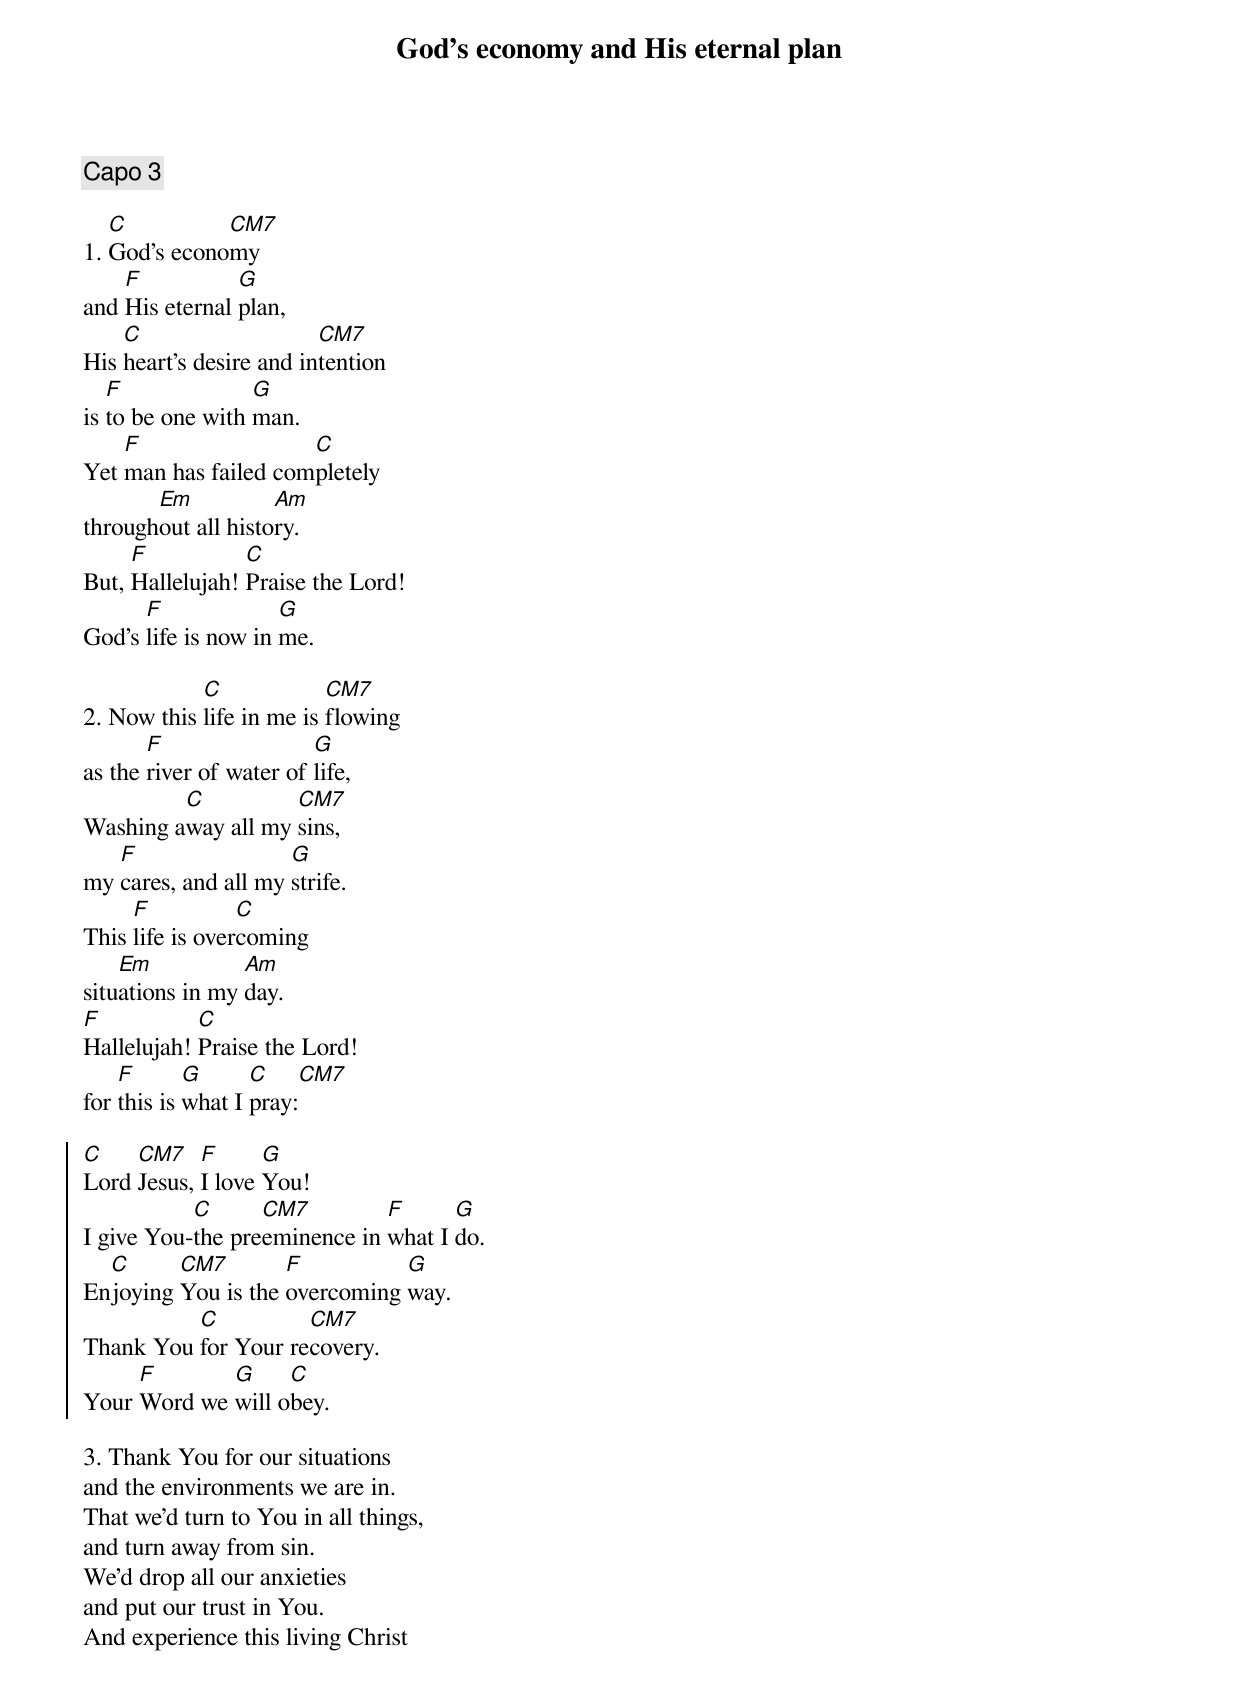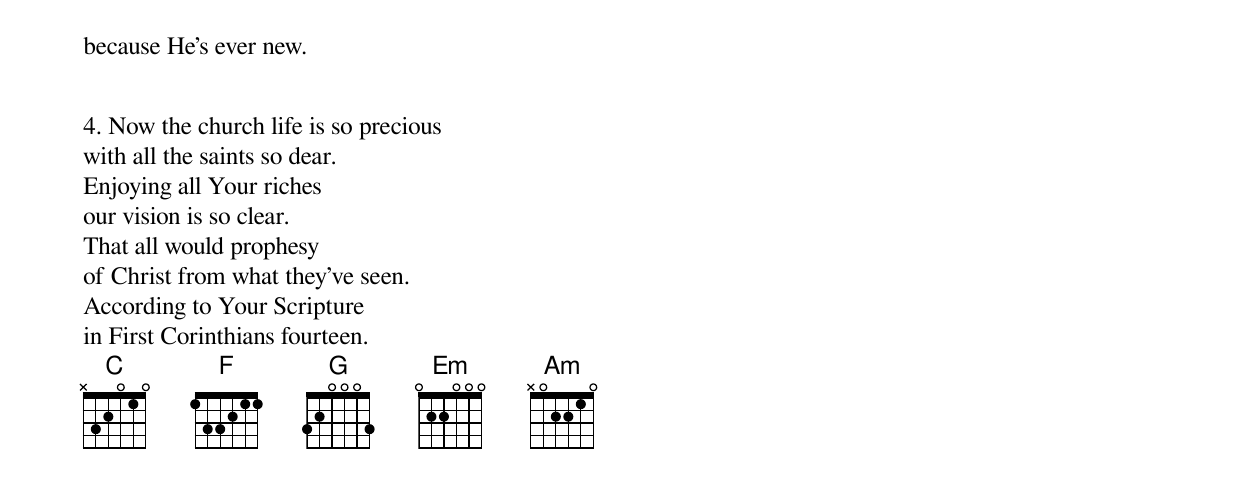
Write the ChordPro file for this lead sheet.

{t:God's economy and His eternal plan}
{c:Capo 3}

1. [C]God's econo[CM7]my
and [F]His eternal [G]plan,
His [C]heart's desire and in[CM7]tention
is [F]to be one with [G]man.
Yet [F]man has failed com[C]pletely
through[Em]out all histo[Am]ry.
But, [F]Hallelujah! [C]Praise the Lord!
God's [F]life is now in [G]me.

2. Now this [C]life in me is [CM7]flowing
as the [F]river of water of [G]life,
Washing a[C]way all my [CM7]sins,
my [F]cares, and all my [G]strife.
This [F]life is over[C]coming
situ[Em]ations in my [Am]day.
[F]Hallelujah! [C]Praise the Lord!
for [F]this is [G]what I [C]pray:[CM7]

{soc}
[C]Lord [CM7]Jesus, [F]I love [G]You!
I give You-[C]the pre[CM7]eminence in [F]what I [G]do.
En[C]joying [CM7]You is the [F]overcoming [G]way.
Thank You [C]for Your re[CM7]covery.
Your [F]Word we [G]will o[C]bey.
{eoc}

3. Thank You for our situations
and the environments we are in.
That we'd turn to You in all things,
and turn away from sin.
We'd drop all our anxieties
and put our trust in You.
And experience this living Christ
because He's ever new.


4. Now the church life is so precious
with all the saints so dear.
Enjoying all Your riches
our vision is so clear.
That all would prophesy
of Christ from what they've seen.
According to Your Scripture
in First Corinthians fourteen.
